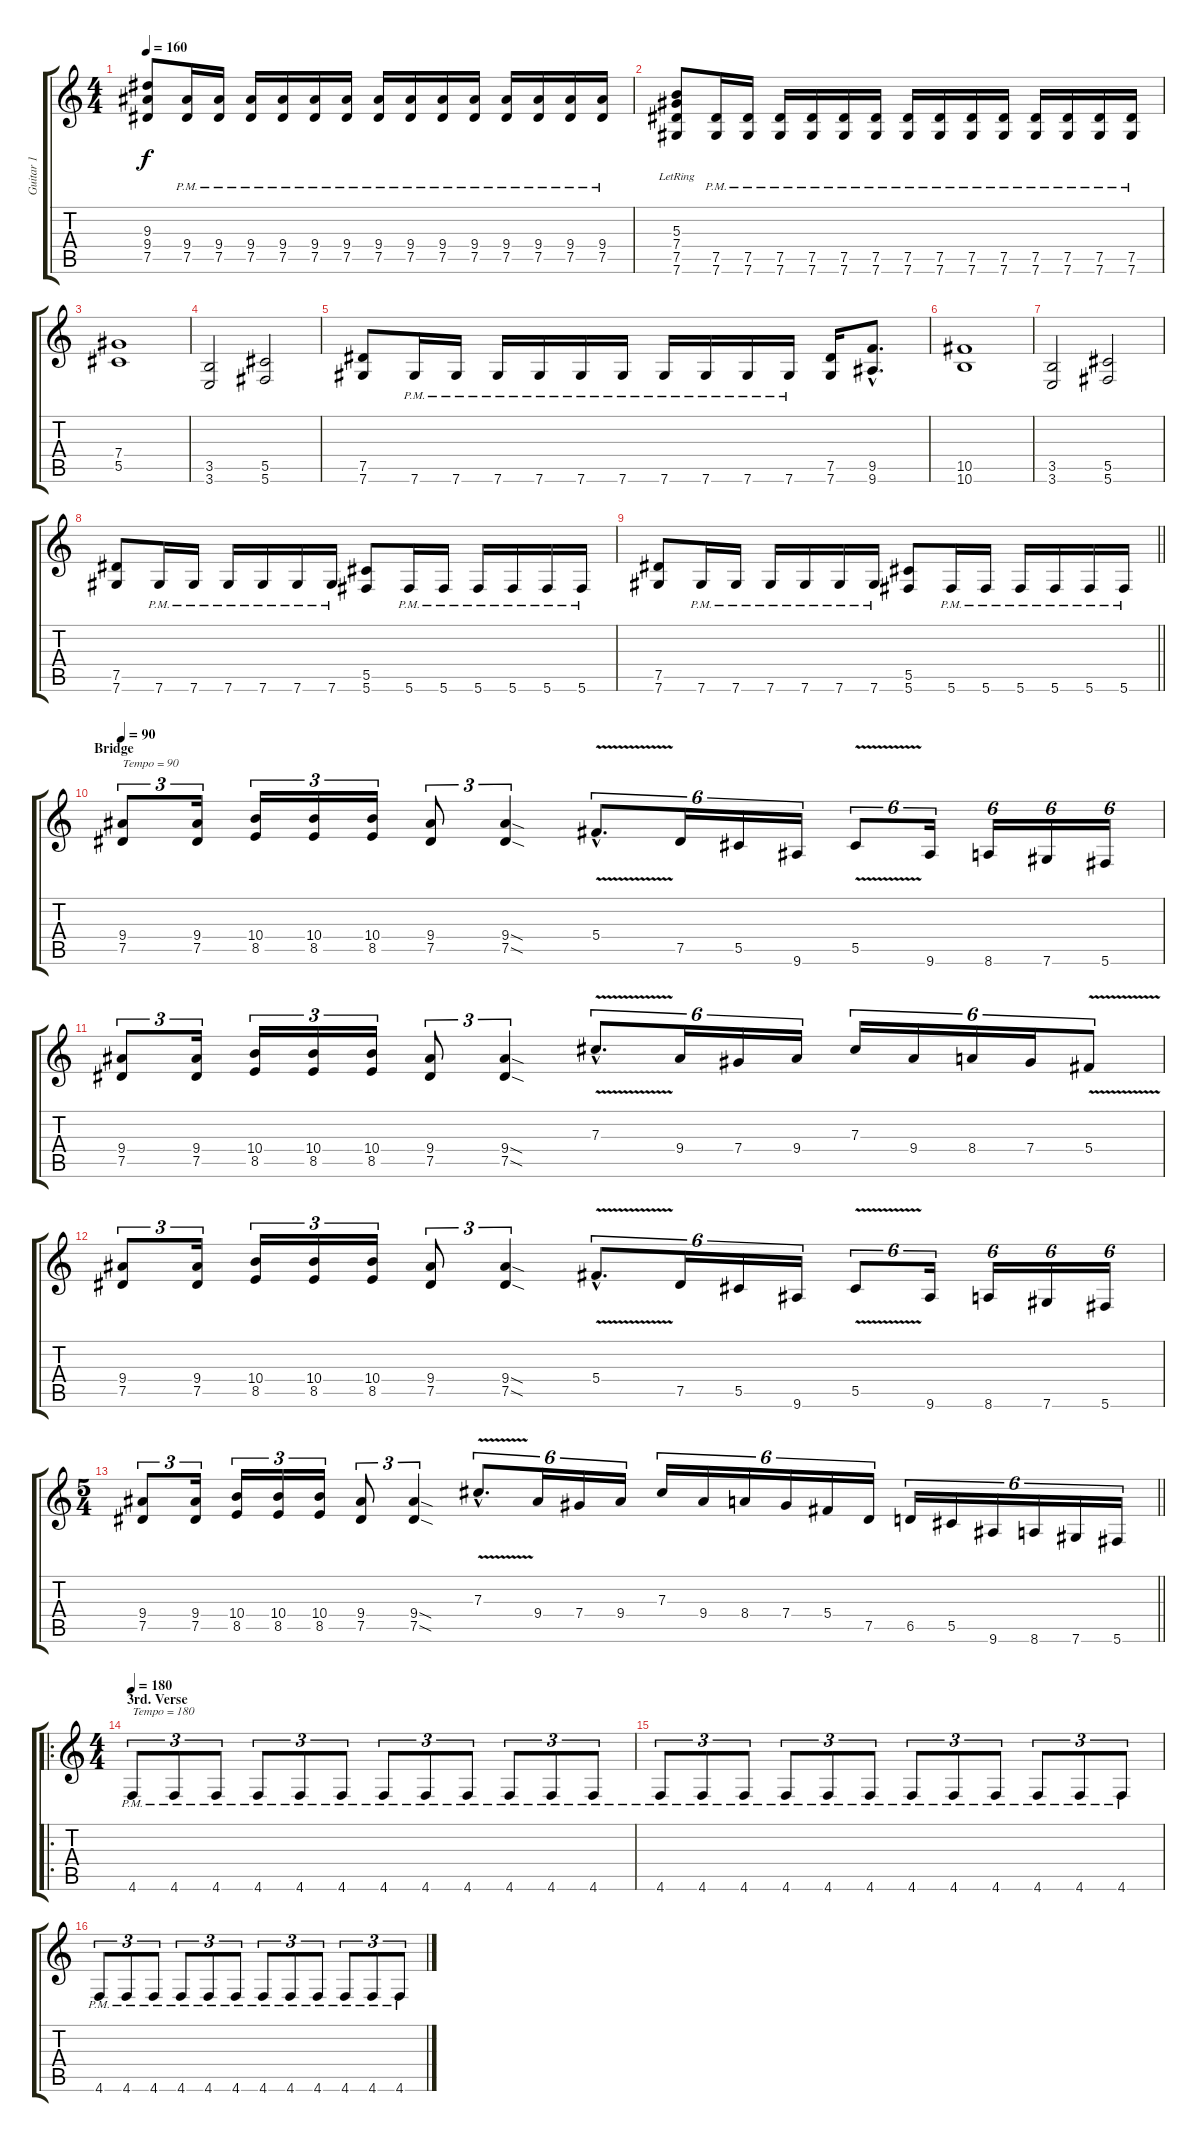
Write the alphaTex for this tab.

\track ("Guitar 1 " "Guitar 1 ") {instrument distortionguitar}
\staff {score tabs}
\tuning (Eb4 Bb3 Gb3 Db3 Ab2 Db2) {hide}
\ts (4 4)
\tempo 160
\clef g2
\ks c
(9.3 9.4 7.5).8{dy f} (9.4{pm} 7.5{pm}).16 (9.4{pm} 7.5{pm}).16 (9.4{pm} 7.5{pm}).16 (9.4{pm} 7.5{pm}).16 (9.4{pm} 7.5{pm}).16 (9.4{pm} 7.5{pm}).16 (9.4{pm} 7.5{pm}).16 (9.4{pm} 7.5{pm}).16 (9.4{pm} 7.5{pm}).16 (9.4{pm} 7.5{pm}).16 (9.4{pm} 7.5{pm}).16 (9.4{pm} 7.5{pm}).16 (9.4{pm} 7.5{pm}).16 (9.4{pm} 7.5{pm}).16 |
(5.3{lr} 7.4{lr} 7.5 7.6).8 (7.5{pm} 7.6{pm}).16 (7.5{pm} 7.6{pm}).16 (7.5{pm} 7.6{pm}).16 (7.5{pm} 7.6{pm}).16 (7.5{pm} 7.6{pm}).16 (7.5{pm} 7.6{pm}).16 (7.5{pm} 7.6{pm}).16 (7.5{pm} 7.6{pm}).16 (7.5{pm} 7.6{pm}).16 (7.5{pm} 7.6{pm}).16 (7.5{pm} 7.6{pm}).16 (7.5{pm} 7.6{pm}).16 (7.5{pm} 7.6{pm}).16 (7.5{pm} 7.6{pm}).16 |
(7.4 5.5).1 |
(3.5 3.6).2 (5.5 5.6).2 |
(7.5 7.6).8 7.6{pm}.16 7.6{pm}.16 7.6{pm}.16 7.6{pm}.16 7.6{pm}.16 7.6{pm}.16 7.6{pm}.16 7.6{pm}.16 7.6{pm}.16 7.6{pm}.16 (7.5 7.6).16 (9.5{hac} 9.6{hac}).8{d} |
(10.5 10.6).1 |
(3.5 3.6).2 (5.5 5.6).2 |
(7.5 7.6).8 7.6{pm}.16 7.6{pm}.16 7.6{pm}.16 7.6{pm}.16 7.6{pm}.16 7.6{pm}.16 (5.5 5.6).8 5.6{pm}.16 5.6{pm}.16 5.6{pm}.16 5.6{pm}.16 5.6{pm}.16 5.6{pm}.16 |
\barLineRight lightlight
(7.5 7.6).8 7.6{pm}.16 7.6{pm}.16 7.6{pm}.16 7.6{pm}.16 7.6{pm}.16 7.6{pm}.16 (5.5 5.6).8 5.6{pm}.16 5.6{pm}.16 5.6{pm}.16 5.6{pm}.16 5.6{pm}.16 5.6{pm}.16 |
\section ("" "Bridge")
\tempo 90
(9.4 7.5).8{tu (3 2) txt "Tempo = 90"} (9.4 7.5).16{tu (3 2)} (10.4 8.5).16{tu (3 2)} (10.4 8.5).16{tu (3 2)} (10.4 8.5).16{tu (3 2)} (9.4 7.5).8{tu (3 2)} (9.4{sod} 7.5{sod}).4{tu (3 2)} 5.4{v hac}.8{d tu (6 4)} 7.5.16{tu (6 4)} 5.5.16{tu (6 4)} 9.6.16{tu (6 4)} 5.5{v}.8{tu (6 4)} 9.6.16{tu (6 4)} 8.6.16{tu (6 4)} 7.6.16{tu (6 4)} 5.6.16{tu (6 4)} |
(9.4 7.5).8{tu (3 2)} (9.4 7.5).16{tu (3 2)} (10.4 8.5).16{tu (3 2)} (10.4 8.5).16{tu (3 2)} (10.4 8.5).16{tu (3 2)} (9.4 7.5).8{tu (3 2)} (9.4{sod} 7.5{sod}).4{tu (3 2)} 7.3{v hac}.8{d tu (6 4)} 9.4.16{tu (6 4)} 7.4.16{tu (6 4)} 9.4.16{tu (6 4)} 7.3.16{tu (6 4)} 9.4.16{tu (6 4)} 8.4.16{tu (6 4)} 7.4.16{tu (6 4)} 5.4{v}.8{tu (6 4)} |
(9.4 7.5).8{tu (3 2)} (9.4 7.5).16{tu (3 2)} (10.4 8.5).16{tu (3 2)} (10.4 8.5).16{tu (3 2)} (10.4 8.5).16{tu (3 2)} (9.4 7.5).8{tu (3 2)} (9.4{sod} 7.5{sod}).4{tu (3 2)} 5.4{v hac}.8{d tu (6 4)} 7.5.16{tu (6 4)} 5.5.16{tu (6 4)} 9.6.16{tu (6 4)} 5.5{v}.8{tu (6 4)} 9.6.16{tu (6 4)} 8.6.16{tu (6 4)} 7.6.16{tu (6 4)} 5.6.16{tu (6 4)} |
\ts (5 4)
\barLineRight lightlight
(9.4 7.5).8{tu (3 2)} (9.4 7.5).16{tu (3 2)} (10.4 8.5).16{tu (3 2)} (10.4 8.5).16{tu (3 2)} (10.4 8.5).16{tu (3 2)} (9.4 7.5).8{tu (3 2)} (9.4{sod} 7.5{sod}).4{tu (3 2)} 7.3{v hac}.8{d tu (6 4)} 9.4.16{tu (6 4)} 7.4.16{tu (6 4)} 9.4.16{tu (6 4)} 7.3.16{tu (6 4)} 9.4.16{tu (6 4)} 8.4.16{tu (6 4)} 7.4.16{tu (6 4)} 5.4.16{tu (6 4)} 7.5.16{tu (6 4)} 6.5.16{tu (6 4)} 5.5.16{tu (6 4)} 9.6.16{tu (6 4)} 8.6.16{tu (6 4)} 7.6.16{tu (6 4)} 5.6.16{tu (6 4)} |
\ro
\ts (4 4)
\section ("" "3rd. Verse")
\tempo 180
4.6{pm}.8{tu (3 2) txt "Tempo = 180"} 4.6{pm}.8{tu (3 2)} 4.6{pm}.8{tu (3 2)} 4.6{pm}.8{tu (3 2)} 4.6{pm}.8{tu (3 2)} 4.6{pm}.8{tu (3 2)} 4.6{pm}.8{tu (3 2)} 4.6{pm}.8{tu (3 2)} 4.6{pm}.8{tu (3 2)} 4.6{pm}.8{tu (3 2)} 4.6{pm}.8{tu (3 2)} 4.6{pm}.8{tu (3 2)} |
4.6{pm}.8{tu (3 2)} 4.6{pm}.8{tu (3 2)} 4.6{pm}.8{tu (3 2)} 4.6{pm}.8{tu (3 2)} 4.6{pm}.8{tu (3 2)} 4.6{pm}.8{tu (3 2)} 4.6{pm}.8{tu (3 2)} 4.6{pm}.8{tu (3 2)} 4.6{pm}.8{tu (3 2)} 4.6{pm}.8{tu (3 2)} 4.6{pm}.8{tu (3 2)} 4.6{pm}.8{tu (3 2)} |
4.6{pm}.8{tu (3 2)} 4.6{pm}.8{tu (3 2)} 4.6{pm}.8{tu (3 2)} 4.6{pm}.8{tu (3 2)} 4.6{pm}.8{tu (3 2)} 4.6{pm}.8{tu (3 2)} 4.6{pm}.8{tu (3 2)} 4.6{pm}.8{tu (3 2)} 4.6{pm}.8{tu (3 2)} 4.6{pm}.8{tu (3 2)} 4.6{pm}.8{tu (3 2)} 4.6{pm}.8{tu (3 2)}
